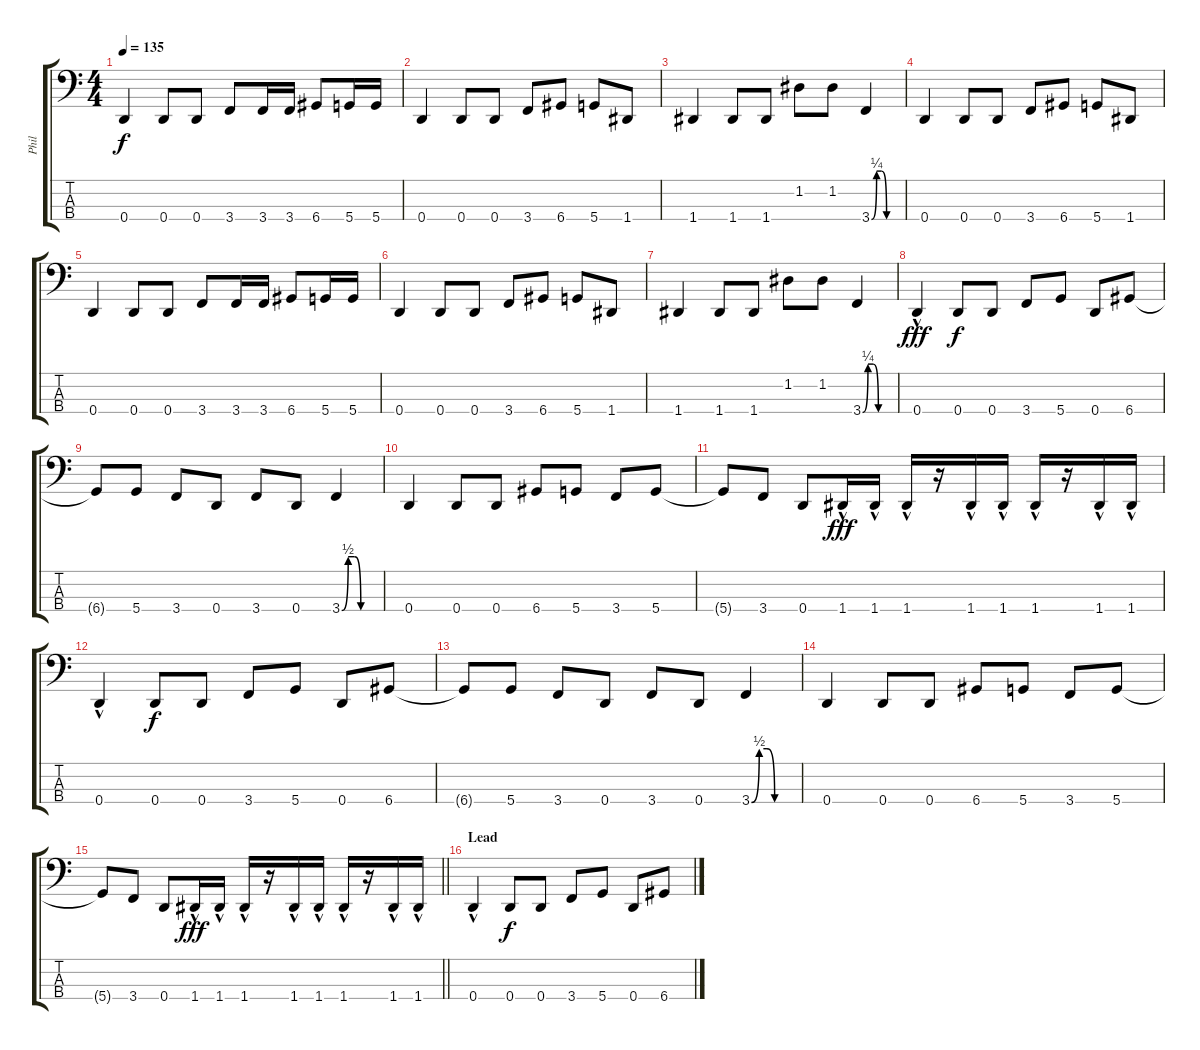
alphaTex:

\track ("Phil" "Phil") {instrument electricbasspick}
\staff {score tabs}
\tuning (G2 D2 A1 D1) {hide}
\ts (4 4)
\tempo 135
\clef f4
\ks c
0.4.4{dy f} 0.4.8 0.4.8 3.4.8 3.4.16 3.4.16 6.4.8 5.4.16 5.4.16 |
0.4.4 0.4.8 0.4.8 3.4.8 6.4.8 5.4.8 1.4.8 |
1.4.4 1.4.8 1.4.8 1.2.8 1.2.8 3.4{be (custom 0 0 10 1 20 1 30 0 60 0)}.4 |
0.4.4 0.4.8 0.4.8 3.4.8 6.4.8 5.4.8 1.4.8 |
0.4.4 0.4.8 0.4.8 3.4.8 3.4.16 3.4.16 6.4.8 5.4.16 5.4.16 |
0.4.4 0.4.8 0.4.8 3.4.8 6.4.8 5.4.8 1.4.8 |
1.4.4 1.4.8 1.4.8 1.2.8 1.2.8 3.4{be (custom 0 0 10 1 20 1 30 0 60 0)}.4 |
0.4{hac}.4{dy fff} 0.4.8{dy f} 0.4.8 3.4.8 5.4.8 0.4.8 6.4.8 |
6.4{t}.8 5.4.8 3.4.8 0.4.8 3.4.8 0.4.8 3.4{be (custom 0 0 10 2 20 2 30 0 60 0)}.4 |
0.4.4 0.4.8 0.4.8 6.4.8 5.4.8 3.4.8 5.4.8 |
5.4{t}.8 3.4.8 0.4.8 1.4{hac}.16{dy fff} 1.4{hac}.16 1.4{hac}.16 r.16 1.4{hac}.16 1.4{hac}.16 1.4{hac}.16 r.16 1.4{hac}.16 1.4{hac}.16 |
0.4{hac}.4 0.4.8{dy f} 0.4.8 3.4.8 5.4.8 0.4.8 6.4.8 |
6.4{t}.8 5.4.8 3.4.8 0.4.8 3.4.8 0.4.8 3.4{be (custom 0 0 10 2 20 2 30 0 60 0)}.4 |
0.4.4 0.4.8 0.4.8 6.4.8 5.4.8 3.4.8 5.4.8 |
\barLineRight lightlight
5.4{t}.8 3.4.8 0.4.8 1.4{hac}.16{dy fff} 1.4{hac}.16 1.4{hac}.16 r.16 1.4{hac}.16 1.4{hac}.16 1.4{hac}.16 r.16 1.4{hac}.16 1.4{hac}.16 |
\section ("" "Lead")
0.4{hac}.4 0.4.8{dy f} 0.4.8 3.4.8 5.4.8 0.4.8 6.4.8
